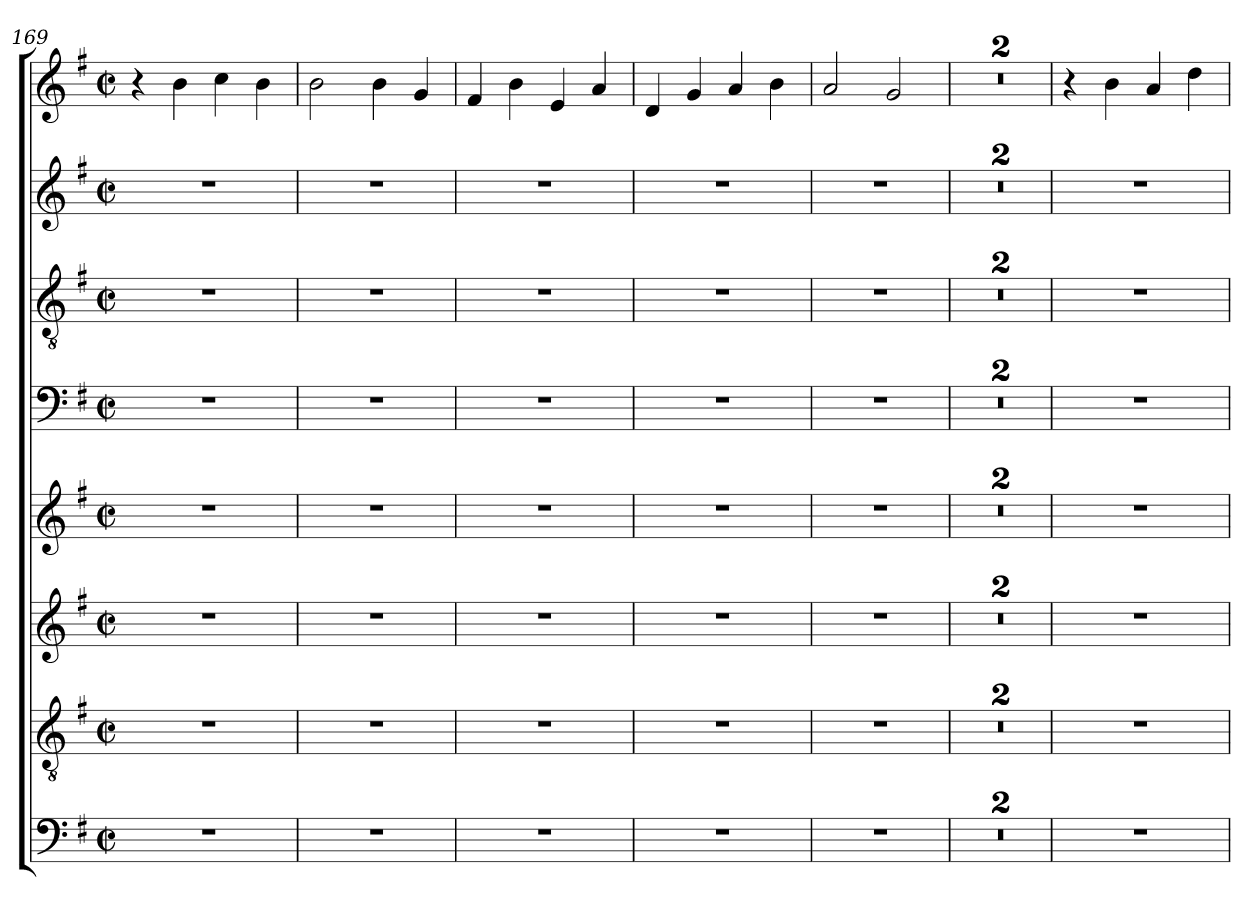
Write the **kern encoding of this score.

**kern	**kern	**kern	**kern	**kern	**kern	**kern	**kern
*part8	*part7	*part6	*part5	*part4	*part3	*part2	*part1
*staff8	*staff7	*staff6	*staff5	*staff4	*staff3	*staff2	*staff1
*clefF4	*clefGv2	*clefG2	*clefG2	*clefF4	*clefGv2	*clefG2	*clefG2
*k[f#]	*k[f#]	*k[f#]	*k[f#]	*k[f#]	*k[f#]	*k[f#]	*k[f#]
*G:	*G:	*G:	*G:	*G:	*G:	*G:	*G:
*M2/2	*M2/2	*M2/2	*M2/2	*M2/2	*M2/2	*M2/2	*M2/2
*met(c|)	*met(c|)	*met(c|)	*met(c|)	*met(c|)	*met(c|)	*met(c|)	*met(c|)
=169	=169	=169	=169	=169	=169	=169	=169
1r	1r	1r	1r	1r	1r	1r	4r
.	.	.	.	.	.	.	4b\
.	.	.	.	.	.	.	4cc\
.	.	.	.	.	.	.	4b\
=170	=170	=170	=170	=170	=170	=170	=170
1r	1r	1r	1r	1r	1r	1r	2b\
.	.	.	.	.	.	.	4b\
.	.	.	.	.	.	.	4g/
=171	=171	=171	=171	=171	=171	=171	=171
1r	1r	1r	1r	1r	1r	1r	4f#/
.	.	.	.	.	.	.	4b\
.	.	.	.	.	.	.	4e/
.	.	.	.	.	.	.	4a/
!!LO:LB:g=z
=172	=172	=172	=172	=172	=172	=172	=172
1r	1r	1r	1r	1r	1r	1r	4d/
.	.	.	.	.	.	.	4g/
.	.	.	.	.	.	.	4a/
.	.	.	.	.	.	.	4b\
=173	=173	=173	=173	=173	=173	=173	=173
1r	1r	1r	1r	1r	1r	1r	2a/
.	.	.	.	.	.	.	2g/
=174	=174	=174	=174	=174	=174	=174	=174
1r	1r	1r	1r	1r	1r	1r	1r
=175	=175	=175	=175	=175	=175	=175	=175
1r	1r	1r	1r	1r	1r	1r	1r
=176	=176	=176	=176	=176	=176	=176	=176
1r	1r	1r	1r	1r	1r	1r	4r
.	.	.	.	.	.	.	4b\
.	.	.	.	.	.	.	4a/
.	.	.	.	.	.	.	4dd\
=	=	=	=	=	=	=	=
*-	*-	*-	*-	*-	*-	*-	*-
